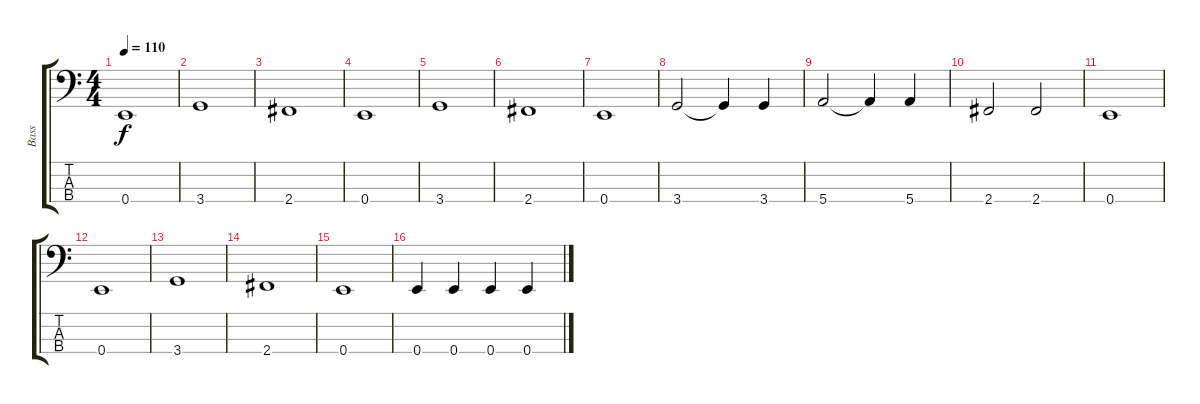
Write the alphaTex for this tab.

\track ("Bass" "Bass") {instrument electricguitarclean}
\staff {score tabs}
\tuning (G2 D2 A1 E1) {hide}
\ts (4 4)
\tempo 110
\clef f4
\ks c
0.4.1{dy f instrument electricguitarclean} |
3.4.1 |
2.4.1 |
0.4.1 |
3.4.1 |
2.4.1 |
0.4.1 |
3.4.2 3.4{t}.4 3.4.4 |
5.4.2 5.4{t}.4 5.4.4 |
2.4.2 2.4.2 |
0.4.1 |
0.4.1 |
3.4.1 |
2.4.1 |
0.4.1 |
0.4.4 0.4.4 0.4.4 0.4.4
